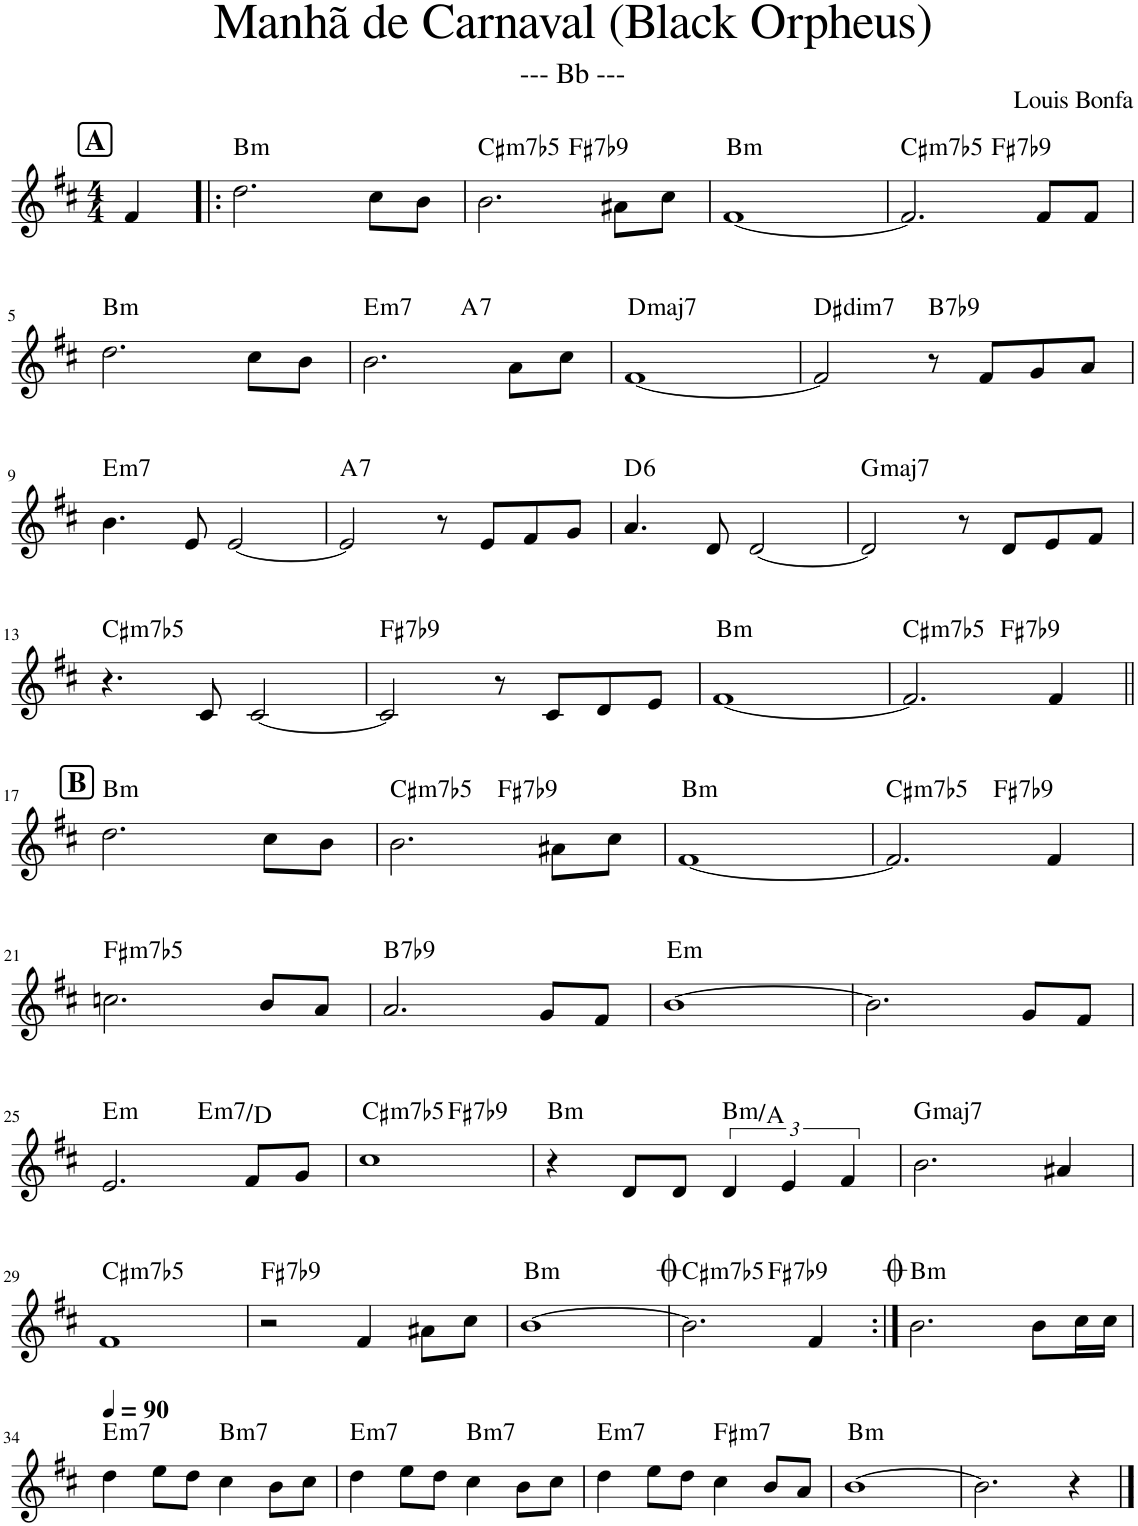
**kern	**harte
*part1	*part1
*staff1	*
*I"Piano	*
*I'Pno.	*
*clefG2	*
*k[f#c#]	*
*M4/4	*
=	=
4f#/	.
!!LO:REH:place=s1:a:B:cj:fs=14:t=A
=1!|:	=1!|:
!	!LO:H:kt=m
2.dd\	B:min
8cc#\L	.
8b\J	.
=2	=2
!	!LO:H:kt=m7b5
*^	*
2.b\	2ryy	C#:hdim7
!	!	!LO:H:kt=7
.	2ryy	F#:7(b9)
8a#X\L	.	.
8cc#\J	.	.
=3	=3	=3
!	!	!LO:H:kt=m
*v	*v	*
[1f#	B:min
=4	=4
!	!LO:H:kt=m7b5
*^	*
2.f#/]	2ryy	C#:hdim7
!	!	!LO:H:kt=7
.	2ryy	F#:7(b9)
8f#/L	.	.
8f#/J	.	.
!!LO:LB:g=z	!!
=5	=5	=5
!	!	!LO:H:kt=m
*v	*v	*
2.dd\	B:min
8cc#\L	.
8b\J	.
=6	=6
!	!LO:H:kt=m7
*^	*
2.b\	2ryy	E:min7
!	!	!LO:H:kt=7
.	2ryy	A:7
8a\L	.	.
8cc#\J	.	.
=7	=7	=7
!	!	!LO:H:kt=maj7
*v	*v	*
[1f#	D:maj7
=8	=8
!	!LO:H:kt=dim7
2f#/]	D#:dim7
!	!LO:H:kt=7
8r	B:7(b9)
8f#/L	.
8g/	.
8a/J	.
!!LO:LB:g=z
=9	=9
!	!LO:H:kt=m7
4.b\	E:min7
8e/	.
[2e/	.
=10	=10
!	!LO:H:kt=7
2e/]	A:7
8r	.
8e/L	.
8f#/	.
8g/J	.
=11	=11
!	!LO:H:kt=6
4.a/	D:maj6
8d/	.
[2d/	.
=12	=12
!	!LO:H:kt=maj7
2d/]	G:maj7
8r	.
8d/L	.
8e/	.
8f#/J	.
!!LO:LB:g=z
=13	=13
!	!LO:H:kt=m7b5
4.r	C#:hdim7
8c#/	.
[2c#/	.
=14	=14
!	!LO:H:kt=7
2c#/]	F#:7(b9)
8r	.
8c#/L	.
8d/	.
8e/J	.
=15	=15
!	!LO:H:kt=m
[1f#	B:min
=16	=16
!	!LO:H:kt=m7b5
*^	*
2.f#/]	2ryy	C#:hdim7
!	!	!LO:H:kt=7
.	2ryy	F#:7(b9)
4f#/	.	.
!!LO:LB:g=z	!!
!!LO:REH:place=s1:a:B:cj:fs=14:t=B	!!
=17||	=17||	=17||
!	!	!LO:H:kt=m
*v	*v	*
2.dd\	B:min
8cc#\L	.
8b\J	.
=18	=18
!	!LO:H:kt=m7b5
*^	*
2.b\	2ryy	C#:hdim7
!	!	!LO:H:kt=7
.	2ryy	F#:7(b9)
8a#X\L	.	.
8cc#\J	.	.
=19	=19	=19
!	!	!LO:H:kt=m
*v	*v	*
[1f#	B:min
=20	=20
!	!LO:H:kt=m7b5
*^	*
2.f#/]	2ryy	C#:hdim7
!	!	!LO:H:kt=7
.	2ryy	F#:7(b9)
4f#/	.	.
!!LO:LB:g=z	!!
=21	=21	=21
!	!	!LO:H:kt=m7b5
*v	*v	*
2.ccn\	F#:hdim7
8b/L	.
8a/J	.
=22	=22
!	!LO:H:kt=7
2.a/	B:7(b9)
8g/L	.
8f#/J	.
=23	=23
!	!LO:H:kt=m
[1b	E:min
=24	=24
2.b\]	.
8g/L	.
8f#/J	.
!!LO:LB:g=z
=25	=25
!	!LO:H:kt=m
*^	*
2.e/	2ryy	E:min
!	!	!LO:H:kt=m7
.	2ryy	E:min7/b7
8f#/L	.	.
8g/J	.	.
=26	=26	=26
!	!	!LO:H:kt=m7b5
1cc#	2ryy	C#:hdim7
!	!	!LO:H:kt=7
.	2ryy	F#:7(b9)
=27	=27	=27
!	!	!LO:H:kt=m
*v	*v	*
4r	B:min
8d/L	.
8d/J	.
!	!LO:H:kt=m
6d/	B:min/b7
6e/	.
6f#/	.
=28	=28
!	!LO:H:kt=maj7
2.b\	G:maj7
4a#X/	.
!!LO:LB:g=z
=29	=29
!	!LO:H:kt=m7b5
1f#	C#:hdim7
=30	=30
!	!LO:H:kt=7
2r	F#:7(b9)
4f#/	.
8a#X\L	.
8cc#\J	.
=31	=31
!	!LO:H:kt=m
[1b	B:min
=32	=32
!	!LO:H:kt=m7b5
*^	*
2.b\]	2ryy	C#:hdim7
!	!	!LO:H:kt=7
.	2ryy	F#:7(b9)
4f#/	.	.
=33:|!	=33:|!	=33:|!
!	!	!LO:H:kt=m
*v	*v	*
2.b\	B:min
8b\L	.
16cc#\L	.
16cc#\JJ	.
!!LO:LB:g=z
=34	=34
*MM90	*
!	!LO:H:kt=m7
4dd\	E:min7
8ee\L	.
8dd\J	.
!	!LO:H:kt=m7
4cc#\	B:min7
8b\L	.
8cc#\J	.
=35	=35
!	!LO:H:kt=m7
4dd\	E:min7
8ee\L	.
8dd\J	.
!	!LO:H:kt=m7
4cc#\	B:min7
8b\L	.
8cc#\J	.
=36	=36
!	!LO:H:kt=m7
4dd\	E:min7
8ee\L	.
8dd\J	.
!	!LO:H:kt=m7
4cc#\	F#:min7
8b/L	.
8a/J	.
=37	=37
!	!LO:H:kt=m
[1b	B:min
=38	=38
2.b\]	.
4r	.
==	==
*-	*-
